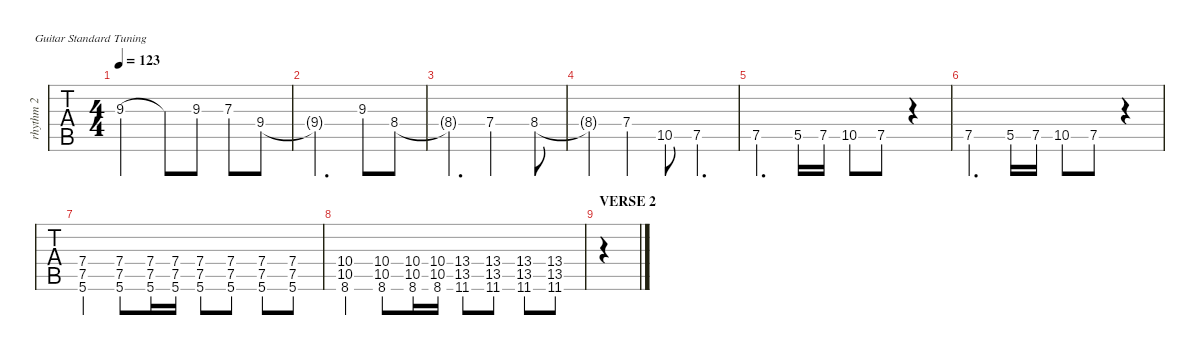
\defaultSystemsLayout 4
\hideDynamics
\bracketExtendMode nobrackets
\track ("Lead" "rhythm 2") {instrument distortionguitar}
\staff {tabs}
\tuning (E4 B3 G3 D3 A2 E2)
\ts (4 4)
\tempo 123
\clef g2
\ks c
9.3.2{dy mf} 9.3{t}.8 9.3.8 7.3.8 9.4.8 |
9.4{t}.2{d} 9.3.8 8.4{acc #}.8 |
8.4{t acc #}.4{d} 7.4.2 8.4{acc #}.8 |
8.4{t acc #}.4 7.4.4 10.5.8 7.5.4{d} |
7.5.4{d} 5.5.16 7.5.16 10.5.8 7.5.8 r.4 |
7.5.4{d} 5.5.16 7.5.16 10.5.8 7.5.8 r.4 |
(5.6 7.5 7.4).4 (5.6 7.5 7.4).8 (5.6 7.5 7.4).16 (5.6 7.5 7.4).16 (5.6 7.5 7.4).8 (5.6 7.5 7.4).8 (5.6 7.5 7.4).8 (5.6 7.5 7.4).8 |
(8.6 10.5 10.4).4 (8.6 10.5 10.4).8 (8.6 10.5 10.4).16 (8.6 10.5 10.4).16 (11.6{acc #} 13.5{acc #} 13.4{acc #}).8 (11.6{acc #} 13.5{acc #} 13.4{acc #}).8 (11.6{acc #} 13.5{acc #} 13.4{acc #}).8 (11.6{acc #} 13.5{acc #} 13.4{acc #}).8 |
\section ("" "VERSE 2")
